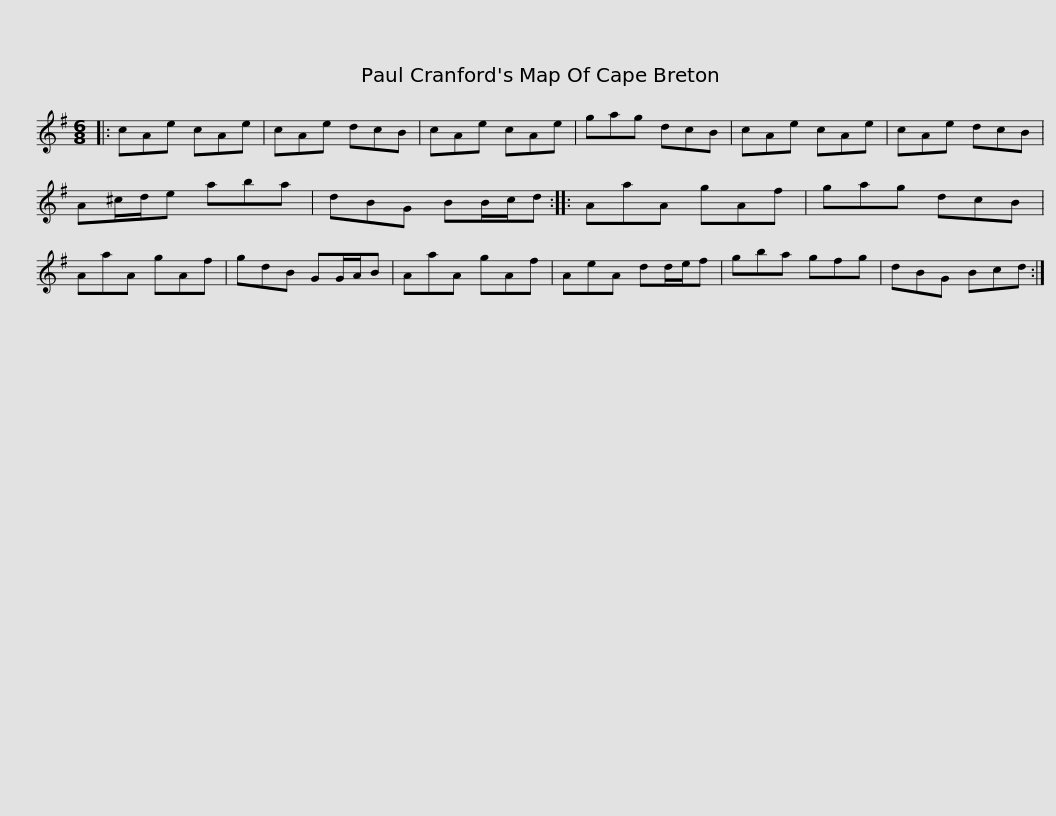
X:1
L:1/8
M:6/8
I:linebreak $
K:G
V:1 treble
V:1
|: cAe cAe | cAe dcB | cAe cAe | gag dcB | cAe cAe | %5
 cAe dcB | A^c/d/e aba |$ dBG BB/c/d :: AaA gAf | gag dcB | %10
 AaA gAf | gdB GG/A/B | AaA gAf | AeA dd/e/f |$ gba gfg | %15
 dBG Bcd :| %16
